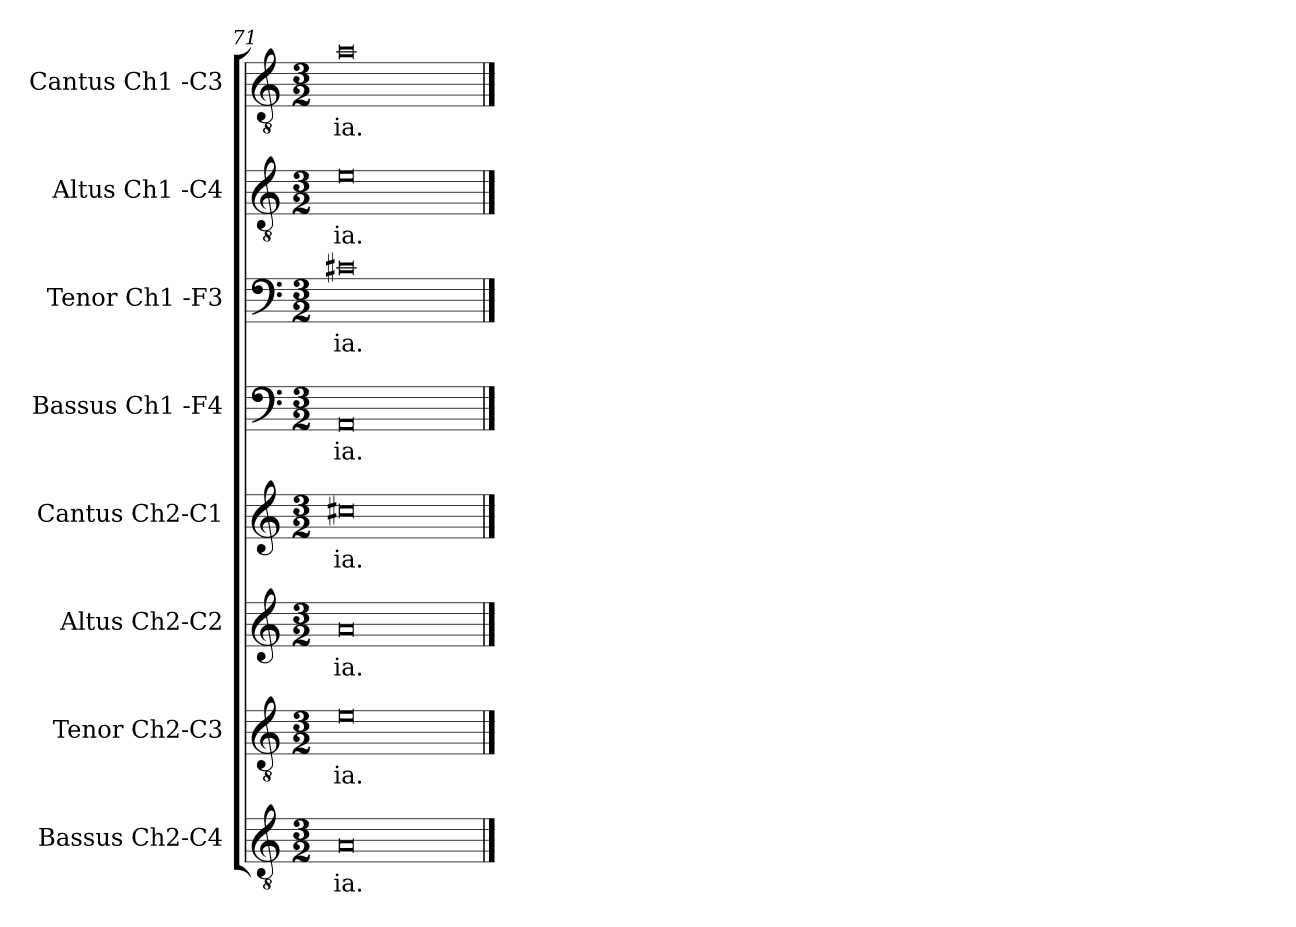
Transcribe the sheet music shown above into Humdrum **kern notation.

**kern	**text	**kern	**text	**kern	**text	**kern	**text	**kern	**text	**kern	**text	**kern	**text	**kern	**text
*part8	*part8	*part7	*part7	*part6	*part6	*part5	*part5	*part4	*part4	*part3	*part3	*part2	*part2	*part1	*part1
*staff8	*staff8	*staff7	*staff7	*staff6	*staff6	*staff5	*staff5	*staff4	*staff4	*staff3	*staff3	*staff2	*staff2	*staff1	*staff1
*I"Bassus Ch2-C4	*	*I"Tenor Ch2-C3	*	*I"Altus Ch2-C2	*	*I"Cantus Ch2-C1	*	*I"Bassus Ch1 -F4	*	*I"Tenor Ch1 -F3	*	*I"Altus Ch1 -C4	*	*I"Cantus Ch1 -C3	*
*I'B2	*	*I'T2	*	*I'A2	*	*I'C2	*	*I'B1	*	*I'T1	*	*I'A1	*	*I'C1	*
*clefGv2	*	*clefGv2	*	*clefG2	*	*clefG2	*	*clefF4	*	*clefF4	*	*clefGv2	*	*clefGv2	*
*k[]	*	*k[]	*	*k[]	*	*k[]	*	*k[]	*	*k[]	*	*k[]	*	*k[]	*
*M3/2	*	*M3/2	*	*M3/2	*	*M3/2	*	*M3/2	*	*M3/2	*	*M3/2	*	*M3/2	*
=71	=71	=71	=71	=71	=71	=71	=71	=71	=71	=71	=71	=71	=71	=71	=71
!	!LO:LY:b	!	!LO:LY:b	!	!LO:LY:b	!	!LO:LY:b	!	!LO:LY:b	!	!LO:LY:b	!	!LO:LY:b	!	!LO:LY:b
0A	-ia.	0e	-ia.	0a	-ia.	0cc#X	-ia.	0AA	-ia.	0c#X	-ia.	0e	-ia.	0a	-ia.
==	==	==	==	==	==	==	==	==	==	==	==	==	==	==	==
*-	*-	*-	*-	*-	*-	*-	*-	*-	*-	*-	*-	*-	*-	*-	*-
